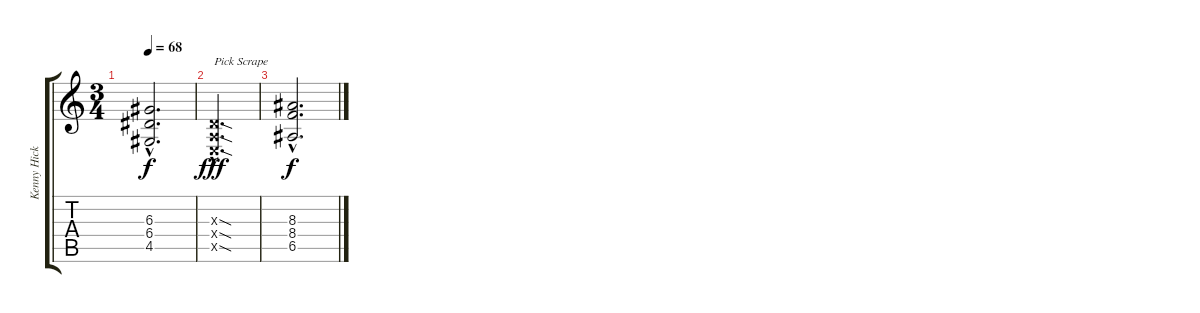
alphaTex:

\track ("Kenny Hickey" "Kenny Hick") {instrument overdrivenguitar}
\staff {score tabs}
\tuning (B3 Gb3 D3 A2 E2 B1) {hide}
\ts (3 4)
\tempo 68
\clef g2
\ks c
(6.3{hac} 6.4{hac} 4.5{hac}).2{d dy f volume 0} |
(0.3{sod hac x} 0.4{sod hac x} 0.5{sod hac x}).2{d txt "Pick Scrape" dy fff} |
(8.3{hac} 8.4{hac} 6.5{hac}).2{d dy f}
